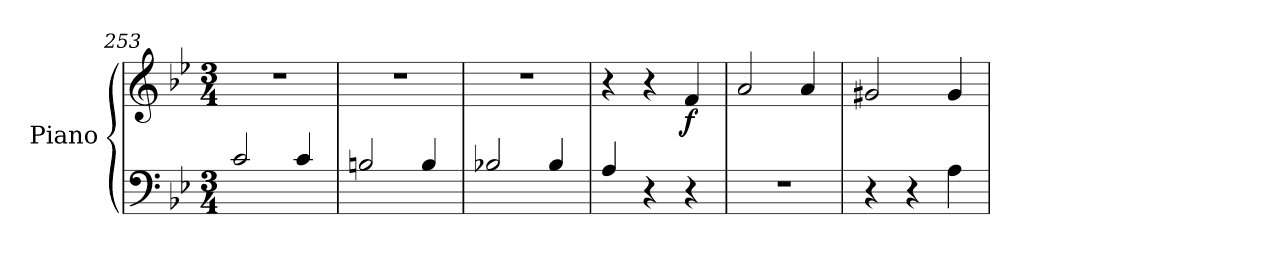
**kern	**kern	**dynam
*part1	*part1	*part1
*staff2	*staff1	*staff1/2
*I"Piano	*	*
*I'Pno	*	*
*clefF4	*clefG2	*
*k[b-e-]	*k[b-e-]	*
*B-:	*B-:	*
*M3/4	*M3/4	*
=253	=253	=253
2c/	2.r	.
4c/	.	.
=254	=254	=254
2Bn/	2.r	.
4B/	.	.
!!LO:LB:g=z
=255	=255	=255
2B-X/	2.r	.
4B-/	.	.
=256	=256	=256
4A/	4r	.
4r	4r	.
!	!	!LO:DY:b
4r	4f/	f
=257	=257	=257
2.r	2a/	.
.	4a/	.
=258	=258	=258
4r	2g#X/	.
4r	.	.
4A\	4g#/	.
=	=	=
*-	*-	*-
